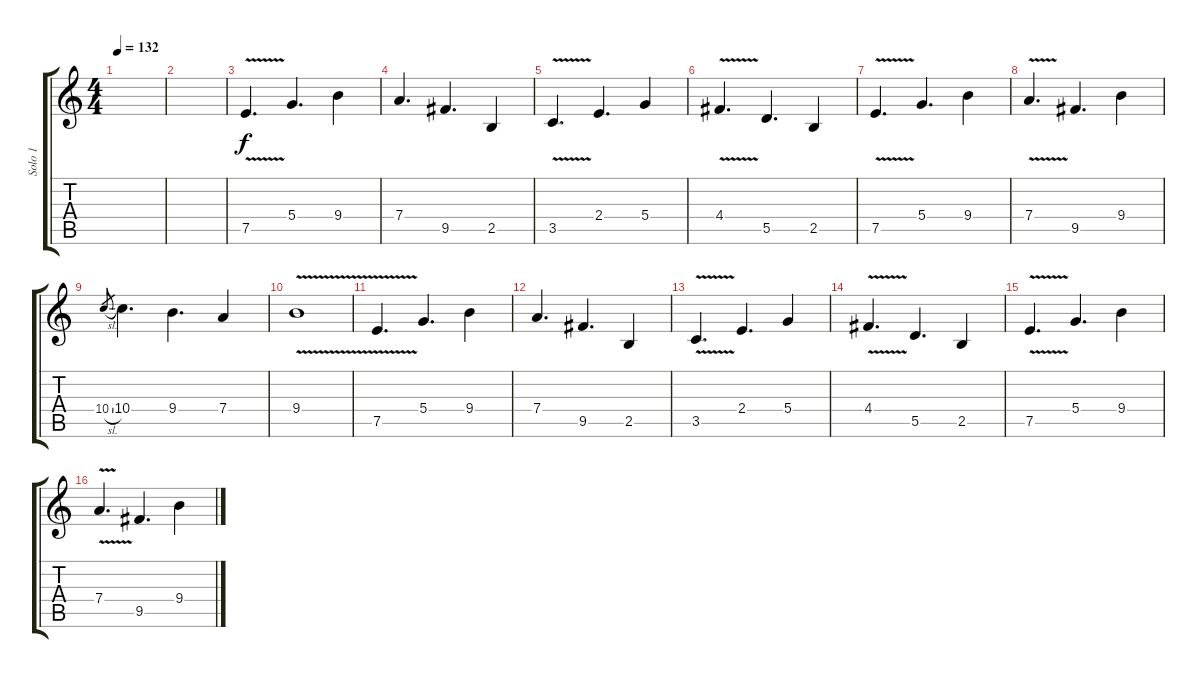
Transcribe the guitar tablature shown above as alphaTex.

\track ("Solo 1" "Solo 1") {instrument distortionguitar}
\staff {score tabs}
\tuning (E4 B3 G3 D3 A2 E2) {hide}
\ts (4 4)
\tempo 132
\clef g2
\ks c
|
|
7.5{v}.4{d} 5.4.4{d} 9.4.4 |
7.4.4{d} 9.5.4{d} 2.5.4 |
3.5{v}.4{d} 2.4.4{d} 5.4.4 |
4.4{v}.4{d} 5.5.4{d} 2.5.4 |
7.5{v}.4{d} 5.4.4{d} 9.4.4 |
7.4{v}.4{d} 9.5.4{d} 9.4.4 |
10.4{sl}.8{gr} 10.4.4{d} 9.4.4{d} 7.4.4 |
9.4{v}.1 |
7.5{v}.4{d} 5.4.4{d} 9.4.4 |
7.4.4{d} 9.5.4{d} 2.5.4 |
3.5{v}.4{d} 2.4.4{d} 5.4.4 |
4.4{v}.4{d} 5.5.4{d} 2.5.4 |
7.5{v}.4{d} 5.4.4{d} 9.4.4 |
7.4{v}.4{d} 9.5.4{d} 9.4.4
